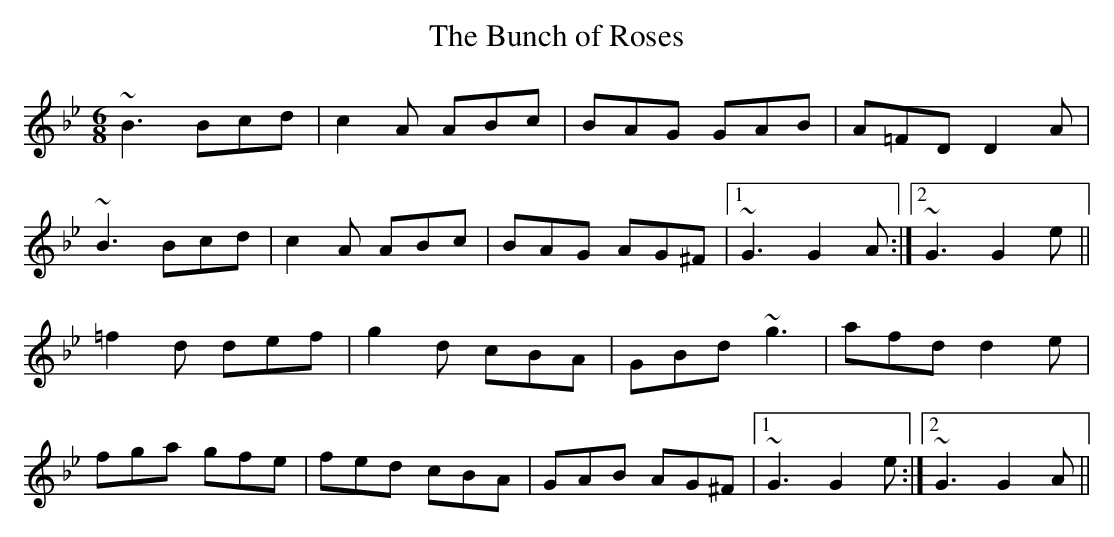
X:1
T:Bunch of Roses, The
M:6/8
L:1/8
K:Gm
~B3 Bcd|c2A ABc|BAG GAB|A=FD D2A|
~B3 Bcd|c2A ABc|BAG AG^F|1 ~G3 G2A:|2 ~G3 G2e||
=f2d def|g2d cBA|GBd ~g3|afd d2e|
fga gfe|fed cBA|GAB AG^F|1 ~G3 G2e:|2 ~G3 G2A||
